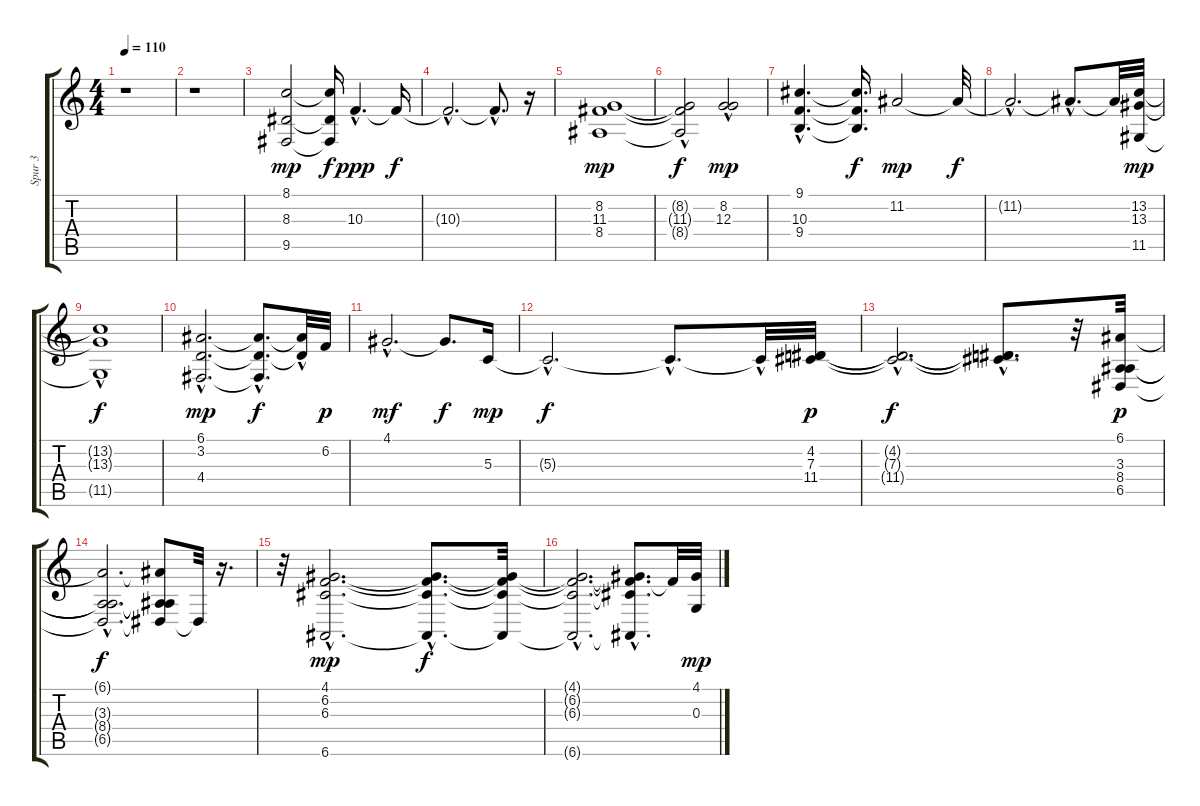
\track ("Spur 3" "Spur 3") {instrument synthstrings1}
\staff {score tabs}
\tuning (E4 B3 G3 D3 A2 E2) {hide}
\ts (4 4)
\tempo 110
\clef g2
\ks c
r.1{dy mp instrument synthstrings1} |
r.1 |
(8.1 8.3 9.5).2 (8.1{t} 8.3{t} 9.5{t}).16{dy f} 10.3{hac}.4{d dy ppp} 10.3{t}.16{dy f} |
10.3{hac t}.2{d} 10.3{hac t}.8{d} r.16 |
(8.2 11.3 8.4).1{dy mp} |
(8.2{hac t} 11.3{t} 8.4{hac t}).2{dy f} (8.2{hac} 12.3).2{dy mp} |
(9.1{hac} 10.3{hac} 9.4{hac}).4{d} (9.1{t} 10.3{t} 9.4{t}).16{d dy f} 11.2.2{dy mp} 11.2{t}.32{dy f} |
11.2{hac t}.2{d} 11.2{hac t}.8{d} 11.2{t}.32 (13.2 13.3 11.5).32{dy mp} |
(13.2{t} 13.3{t} 11.5{hac t}).1{dy f} |
(6.1{hac} 3.2{hac} 4.4{hac}).2{d dy mp} (6.1{hac t} 3.2{hac t} 4.4{t}).8{d dy f} (6.1{t} 3.2{hac t}).32 6.2.32{dy p} |
4.1{hac}.2{d dy mf} 4.1{t}.8{d dy f} 5.3.16{dy mp} |
5.3{hac t}.2{d dy f} 5.3{hac t}.8{d} 5.3{hac t}.32 (4.2 7.3 11.4).32{dy p} |
(4.2{hac t} 7.3{hac t} 11.4{hac t}).2{d dy f} (4.2{t} 7.3{t} 11.4{hac t}).8{d} r.32 (6.1 3.3 8.4 6.5).32{dy p} |
(6.1{hac t} 3.3{hac t} 8.4{hac t} 6.5{hac t}).2{d dy f} (6.1{t} 3.3{t} 8.4{t} 6.5{t}).8 6.5{t}.32 r.16{d} |
r.32 (4.1{hac} 6.2{hac} 6.3{hac} 6.6{hac}).2{d dy mp} (4.1{hac t} 6.2{hac t} 6.3{hac t} 6.6{hac t}).8{d dy f} (4.1{t} 6.2{t} 6.3{t} 6.6{t}).32 |
(4.1{hac t} 6.2{hac t} 6.3{hac t} 6.6{hac t}).2{d} (4.1{t} 6.2{hac t} 6.3{hac t} 6.6{t}).8{d} 6.2{t}.32 (4.1 0.3).32{dy mp}
